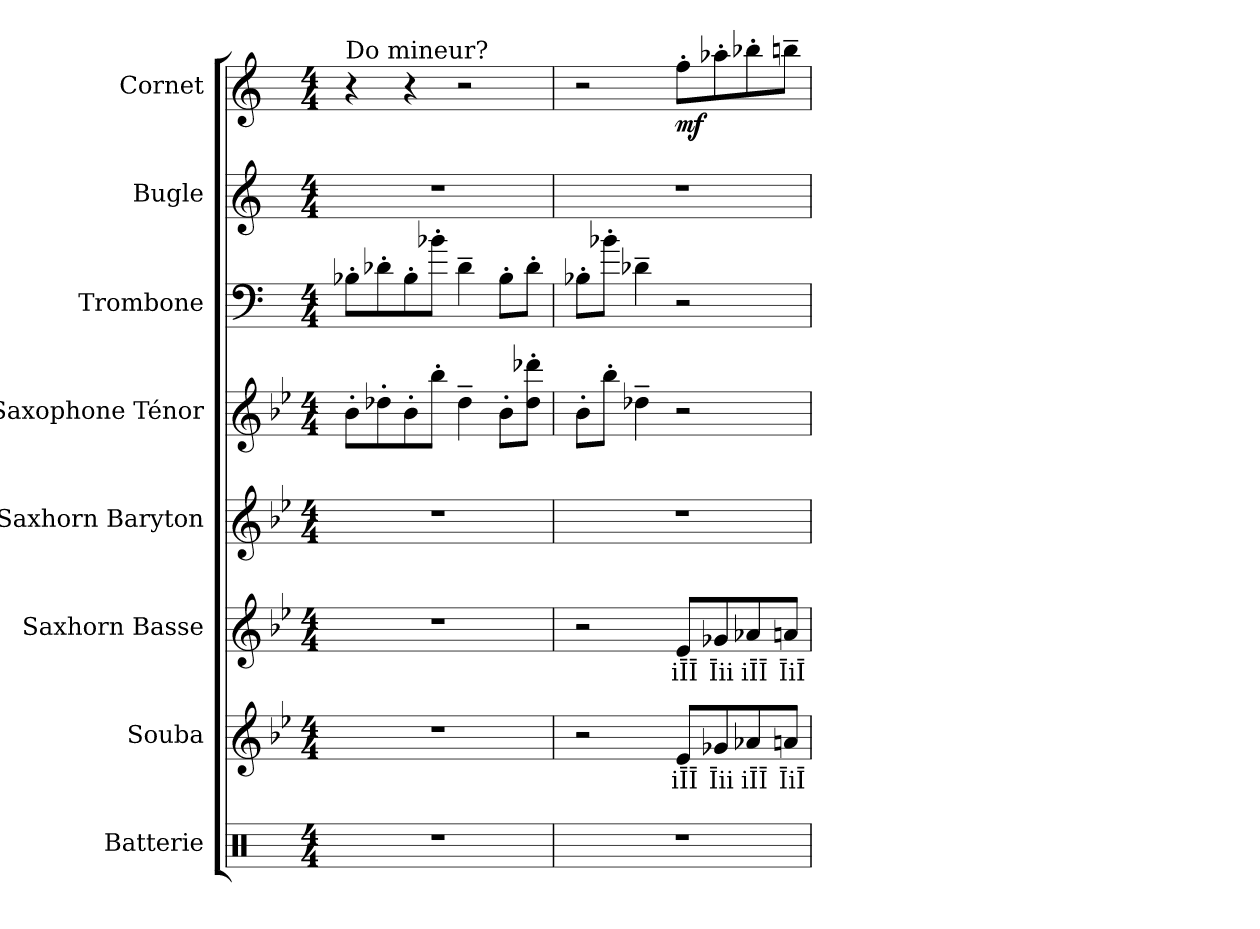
**kern	**kern	**text	**kern	**text	**kern	**kern	**kern	**kern	**kern	**dynam
*part8	*part7	*part7	*part6	*part6	*part5	*part4	*part3	*part2	*part1	*part1
*staff8	*staff7	*staff7	*staff6	*staff6	*staff5	*staff4	*staff3	*staff2	*staff1	*staff1
*I"Batterie	*I"Souba	*	*I"Saxhorn Basse	*	*I"Saxhorn Baryton	*I"Saxophone Ténor	*I"Trombone	*I"Bugle	*I"Cornet	*
*I'Bat.	*I'Sba.	*	*I'Bass.	*	*I'Bar.	*I'Sax. T.	*I'Tbn.	*I'Bu.	*I'Cnt.	*
*clefX	*clefG2	*	*clefG2	*	*clefG2	*clefG2	*clefF4	*clefG2	*clefG2	*
*	*ITrd15c26	*	*ITrd8c14	*	*ITrd8c14	*ITrd8c14	*	*ITrd1c2	*ITrd1c2	*
*k[]	*k[b-e-]	*	*k[b-e-]	*	*k[b-e-]	*k[b-e-]	*k[]	*k[b-e-]	*k[b-e-]	*
*M4/4	*M4/4	*	*M4/4	*	*M4/4	*M4/4	*M4/4	*M4/4	*M4/4	*
*MM140	*MM140	*	*MM140	*	*MM140	*MM140	*MM140	*MM140	*MM140	*
=	=	=	=	=	=	=	=	=	=	=
!	!	!	!	!	!	!	!	!	!LO:TX:a:t=Do mineur?	!
1r	1r	.	1r	.	1r	8B-'\L	8B-X'\L	1r	4r	.
.	.	.	.	.	.	8d-X'\	8d-X'\	.	.	.
.	.	.	.	.	.	8B-'\	8B-'\	.	4r	.
.	.	.	.	.	.	8b-'\J	8b-X'\J	.	.	.
.	.	.	.	.	.	4d-~\	4d-~\	.	2r	.
.	.	.	.	.	.	8B-'\L	8B-'\L	.	.	.
.	.	.	.	.	.	8d-\' 8dd-X\'J	8d-'\J	.	.	.
=	=	=	=	=	=	=	=	=	=	=
1r	2r	.	2r	.	1r	8B-'\L	8B-X'\L	1r	2r	.
.	.	.	.	.	.	8b-'\J	8b-X'\J	.	.	.
.	.	.	.	.	.	4d-X~\	4d-X~\	.	.	.
!	!	!LO:LY:b	!	!LO:LY:b	!	!	!	!	!	!LO:DY:b
.	8EE-/L	iĪĪ	8E-/L	iĪĪ	.	2r	2r	.	8ee-'\L	mf
!	!	!LO:LY:b	!	!LO:LY:b	!	!	!	!	!	!
.	8GG-X/	Īii	8G-X/	Īii	.	.	.	.	8gg-X'\	.
!	!	!LO:LY:b	!	!LO:LY:b	!	!	!	!	!	!
.	8AA-X/	iĪĪ	8A-X/	iĪĪ	.	.	.	.	8aa-X'\	.
!	!	!LO:LY:b	!	!LO:LY:b	!	!	!	!	!	!
.	8AAn/J	ĪiĪ	8An/J	ĪiĪ	.	.	.	.	8aan~\J	.
=	=	=	=	=	=	=	=	=	=	=
*-	*-	*-	*-	*-	*-	*-	*-	*-	*-	*-
